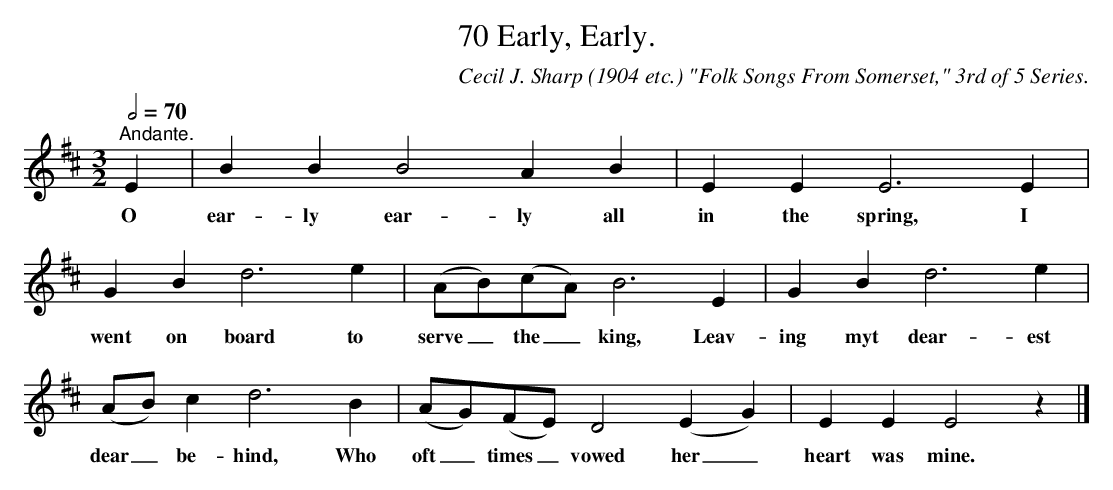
X:1
T:70 Early, Early.
C:Cecil J. Sharp (1904 etc.) "Folk Songs From Somerset," 3rd of 5 Series.
L:1/4
Q:1/2=70
M:3/2
K:Edor
"^Andante." E | B B B2 A B | E E E3 E |$ G B d3 e | (A/B/)(c/A/) B3 E | G B d3 e |$ (A/B/) c d3 B |
w: O|ear- ly ear- ly all|in the spring, I|went on board to|serve _ the _ king, Leav-|ing myt dear- est|dear _ be- hind, Who|
(A/G/)(F/E/) D2 (E G) | E E E2 z |]
w: oft _ times _ vowed her _|heart was mine.|
